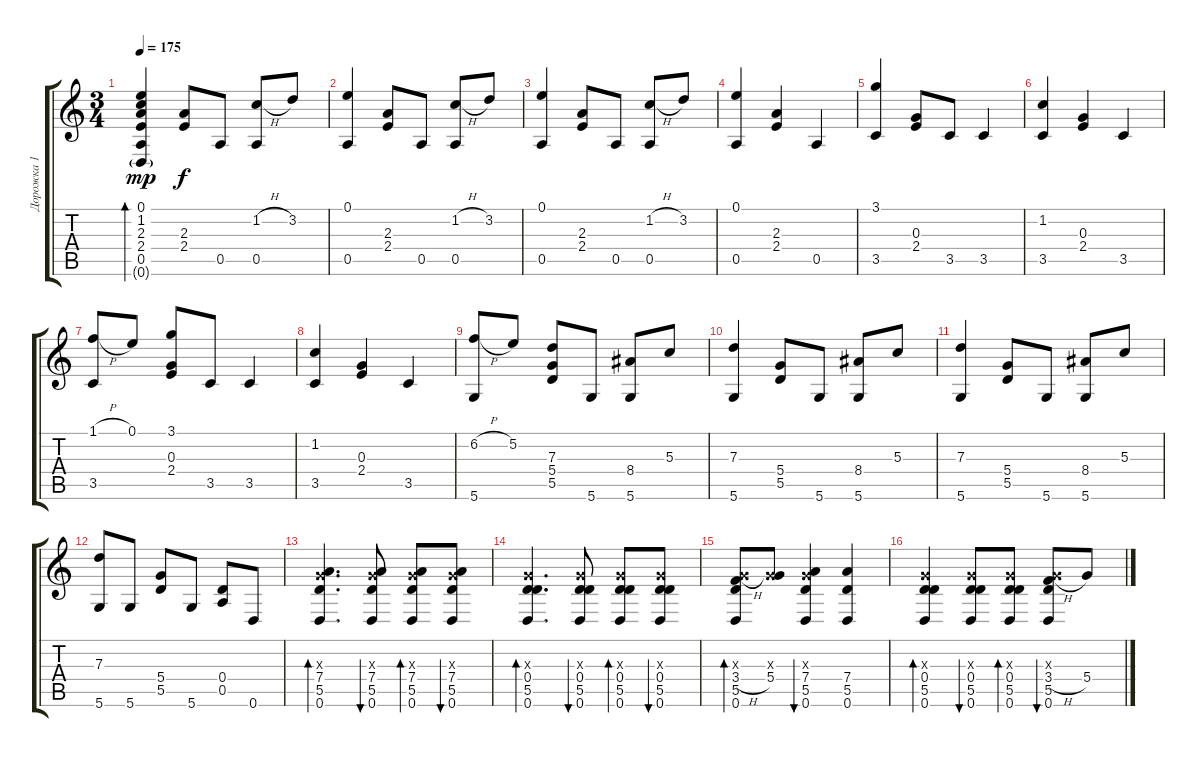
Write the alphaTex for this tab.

\track ("Дорожка 1" "Дорожка 1") {instrument acousticguitarnylon}
\staff {score tabs}
\tuning (E4 B3 G3 D3 A2 D2) {hide}
\ts (3 4)
\tempo 175
\clef g2
\ks c
(0.1 1.2 2.3 2.4 0.5 0.6{g}).4{bd 60 dy mp} (2.3 2.4).8{dy f} 0.5.8 (1.2{h} 0.5).8 3.2.8 |
(0.1 0.5).4 (2.3 2.4).8 0.5.8 (1.2{h} 0.5).8 3.2.8 |
(0.1 0.5).4 (2.3 2.4).8 0.5.8 (1.2{h} 0.5).8 3.2.8 |
(0.1 0.5).4 (2.3 2.4).4 0.5.4 |
(3.1 3.5).4 (0.3 2.4).8 3.5.8 3.5.4 |
(1.2 3.5).4 (0.3 2.4).4 3.5.4 |
(1.1{h} 3.5).8 0.1.8 (3.1 0.3 2.4).8 3.5.8 3.5.4 |
(1.2 3.5).4 (0.3 2.4).4 3.5.4 |
(6.2{h} 5.6).8 5.2.8 (7.3 5.4 5.5).8 5.6.8 (8.4 5.6).8 5.3.8 |
(7.3 5.6).4 (5.4 5.5).8 5.6.8 (8.4 5.6).8 5.3.8 |
(7.3 5.6).4 (5.4 5.5).8 5.6.8 (8.4 5.6).8 5.3.8 |
(7.3 5.6).8 5.6.8 (5.4 5.5).8 5.6.8 (0.4 0.5).8 0.6.8 |
(0.3{x} 7.4 5.5 0.6).4{d bd 60} (0.3{x} 7.4 5.5 0.6).8{bu 60} (0.3{x} 7.4 5.5 0.6).8{bd 60} (0.3{x} 7.4 5.5 0.6).8{bu 60} |
(0.3{x} 0.4 5.5 0.6).4{d bd 60} (0.3{x} 0.4 5.5 0.6).8{bu 60} (0.3{x} 0.4 5.5 0.6).8{bd 60} (0.3{x} 0.4 5.5 0.6).8{bu 60} |
(0.3{x} 3.4{h} 5.5 0.6).8{bd 60} (0.3{x} 5.4).8 (0.3{x} 7.4 5.5 0.6).4{bu 60} (7.4 5.5 0.6).4 |
(0.3{x} 0.4 5.5 0.6).4{bd 60} (0.3{x} 0.4 5.5 0.6).8{bu 60} (0.3{x} 0.4 5.5 0.6).8{bd 60} (0.3{x} 3.4{h} 5.5 0.6).8{bu 60} 5.4.8
